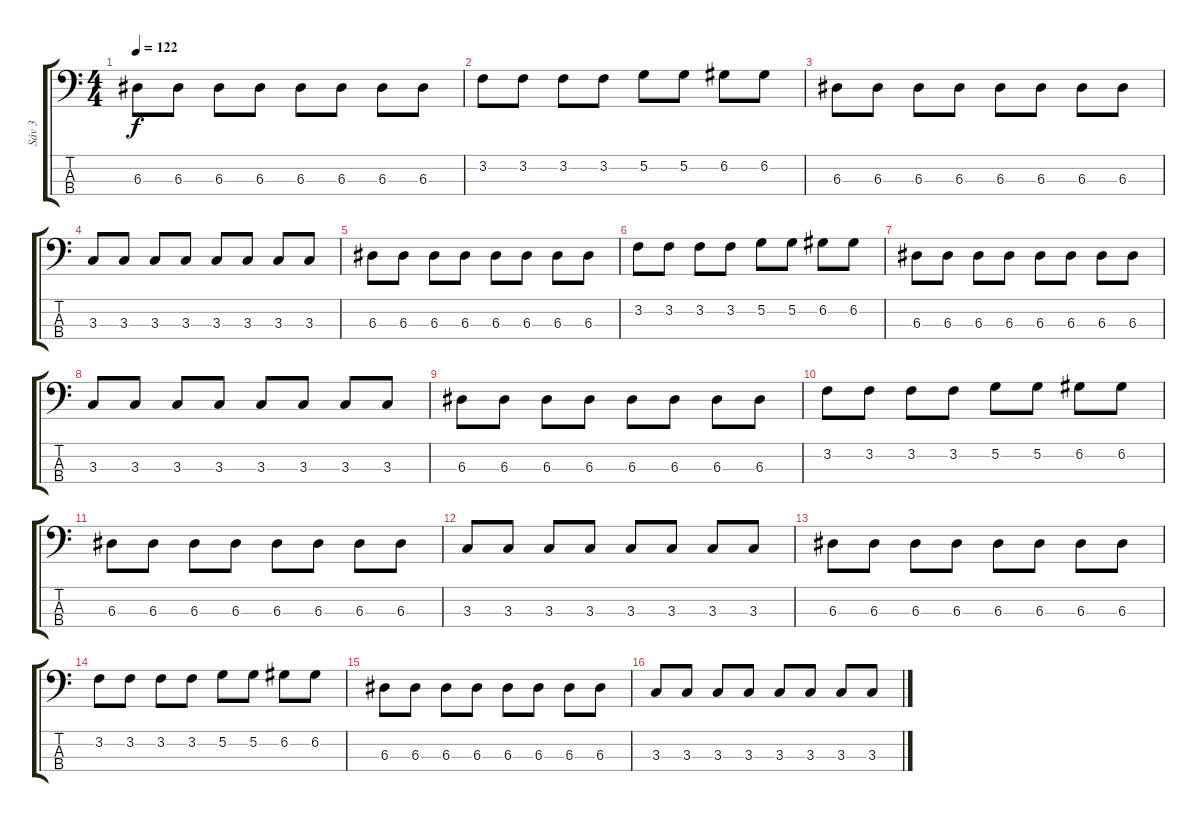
\track ("Sáv 3" "Sáv 3") {mute instrument electricbassfinger}
\staff {score tabs}
\tuning (G2 D2 A1 E1) {hide}
\ts (4 4)
\tempo 122
\clef f4
\ks c
6.3.8{dy f} 6.3.8 6.3.8 6.3.8 6.3.8 6.3.8 6.3.8 6.3.8 |
3.2.8 3.2.8 3.2.8 3.2.8 5.2.8 5.2.8 6.2.8 6.2.8 |
6.3.8 6.3.8 6.3.8 6.3.8 6.3.8 6.3.8 6.3.8 6.3.8 |
3.3.8 3.3.8 3.3.8 3.3.8 3.3.8 3.3.8 3.3.8 3.3.8 |
6.3.8 6.3.8 6.3.8 6.3.8 6.3.8 6.3.8 6.3.8 6.3.8 |
3.2.8 3.2.8 3.2.8 3.2.8 5.2.8 5.2.8 6.2.8 6.2.8 |
6.3.8 6.3.8 6.3.8 6.3.8 6.3.8 6.3.8 6.3.8 6.3.8 |
3.3.8 3.3.8 3.3.8 3.3.8 3.3.8 3.3.8 3.3.8 3.3.8 |
6.3.8 6.3.8 6.3.8 6.3.8 6.3.8 6.3.8 6.3.8 6.3.8 |
3.2.8 3.2.8 3.2.8 3.2.8 5.2.8 5.2.8 6.2.8 6.2.8 |
6.3.8 6.3.8 6.3.8 6.3.8 6.3.8 6.3.8 6.3.8 6.3.8 |
3.3.8 3.3.8 3.3.8 3.3.8 3.3.8 3.3.8 3.3.8 3.3.8 |
6.3.8 6.3.8 6.3.8 6.3.8 6.3.8 6.3.8 6.3.8 6.3.8 |
3.2.8 3.2.8 3.2.8 3.2.8 5.2.8 5.2.8 6.2.8 6.2.8 |
6.3.8 6.3.8 6.3.8 6.3.8 6.3.8 6.3.8 6.3.8 6.3.8 |
3.3.8 3.3.8 3.3.8 3.3.8 3.3.8 3.3.8 3.3.8 3.3.8
